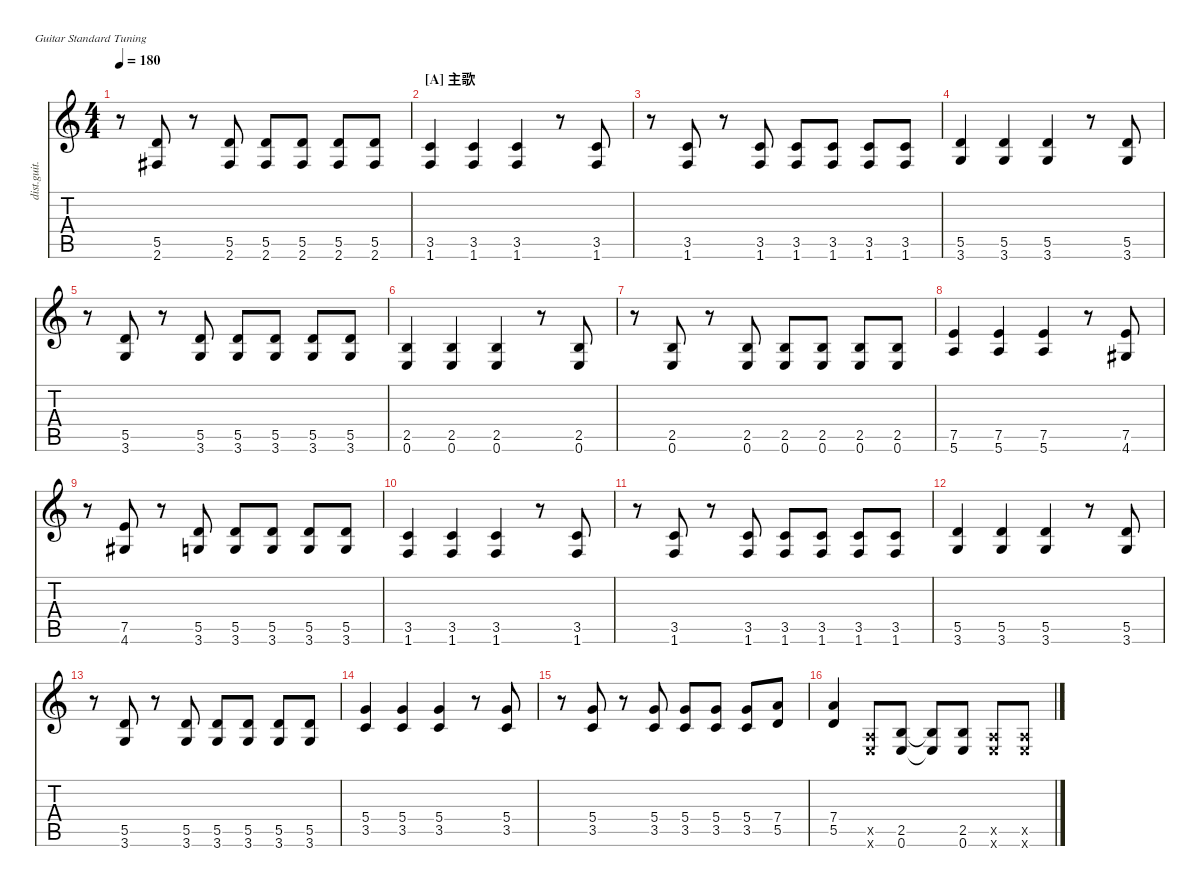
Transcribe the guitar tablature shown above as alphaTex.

\defaultSystemsLayout 4
\hideDynamics
\bracketExtendMode nobrackets
\otherSystemsTrackNameOrientation horizontal
\track ("Rhythm" "dist.guit.") {instrument distortionguitar}
\staff {score tabs}
\tuning (E4 B3 G3 D3 A2 E2)
\ts (4 4)
\tempo 180
\clef g2
\ks c
r.8{dy mf} (5.5 2.6).8 r.8 (5.5 2.6).8 (5.5 2.6).8 (5.5 2.6).8 (5.5 2.6).8 (5.5 2.6).8 |
\section ("A" "主歌")
(3.5 1.6).4 (3.5 1.6).4 (3.5 1.6).4 r.8 (3.5 1.6).8 |
r.8 (3.5 1.6).8 r.8 (3.5 1.6).8 (3.5 1.6).8 (3.5 1.6).8 (1.6 3.5).8 (3.5 1.6).8 |
(5.5 3.6).4 (5.5 3.6).4 (5.5 3.6).4 r.8 (5.5 3.6).8 |
r.8 (5.5 3.6).8 r.8 (5.5 3.6).8 (5.5 3.6).8 (3.6 5.5).8 (5.5 3.6).8 (3.6 5.5).8 |
(2.5 0.6).4 (0.6 2.5).4 (2.5 0.6).4 r.8 (2.5 0.6).8 |
r.8 (2.5 0.6).8 r.8 (2.5 0.6).8 (2.5 0.6).8 (2.5 0.6).8 (2.5 0.6).8 (2.5 0.6).8 |
(7.5 5.6).4 (7.5 5.6).4 (7.5 5.6).4 r.8 (7.5 4.6).8 |
r.8 (7.5 4.6).8 r.8 (5.5 3.6).8 (5.5 3.6).8 (5.5 3.6).8 (5.5 3.6).8 (5.5 3.6).8 |
(3.5 1.6).4 (3.5 1.6).4 (3.5 1.6).4 r.8 (3.5 1.6).8 |
r.8 (3.5 1.6).8 r.8 (3.5 1.6).8 (3.5 1.6).8 (3.5 1.6).8 (1.6 3.5).8 (3.5 1.6).8 |
(5.5 3.6).4 (5.5 3.6).4 (5.5 3.6).4 r.8 (5.5 3.6).8 |
r.8 (5.5 3.6).8 r.8 (5.5 3.6).8 (5.5 3.6).8 (3.6 5.5).8 (5.5 3.6).8 (3.6 5.5).8 |
(3.5 5.4).4 (3.5 5.4).4 (3.5 5.4).4 r.8 (3.5 5.4).8 |
r.8 (3.5 5.4).8 r.8 (3.5 5.4).8 (3.5 5.4).8 (3.5 5.4).8 (3.5 5.4).8 (5.5 7.4).8 |
(7.4 5.5).4 (0.5{x} 0.6{x}).8 (2.5 0.6).8 (0.6{t} 2.5{t}).8 (2.5 0.6).8 (0.5{x} 0.6{x}).8 (0.5{x} 0.6{x}).8
